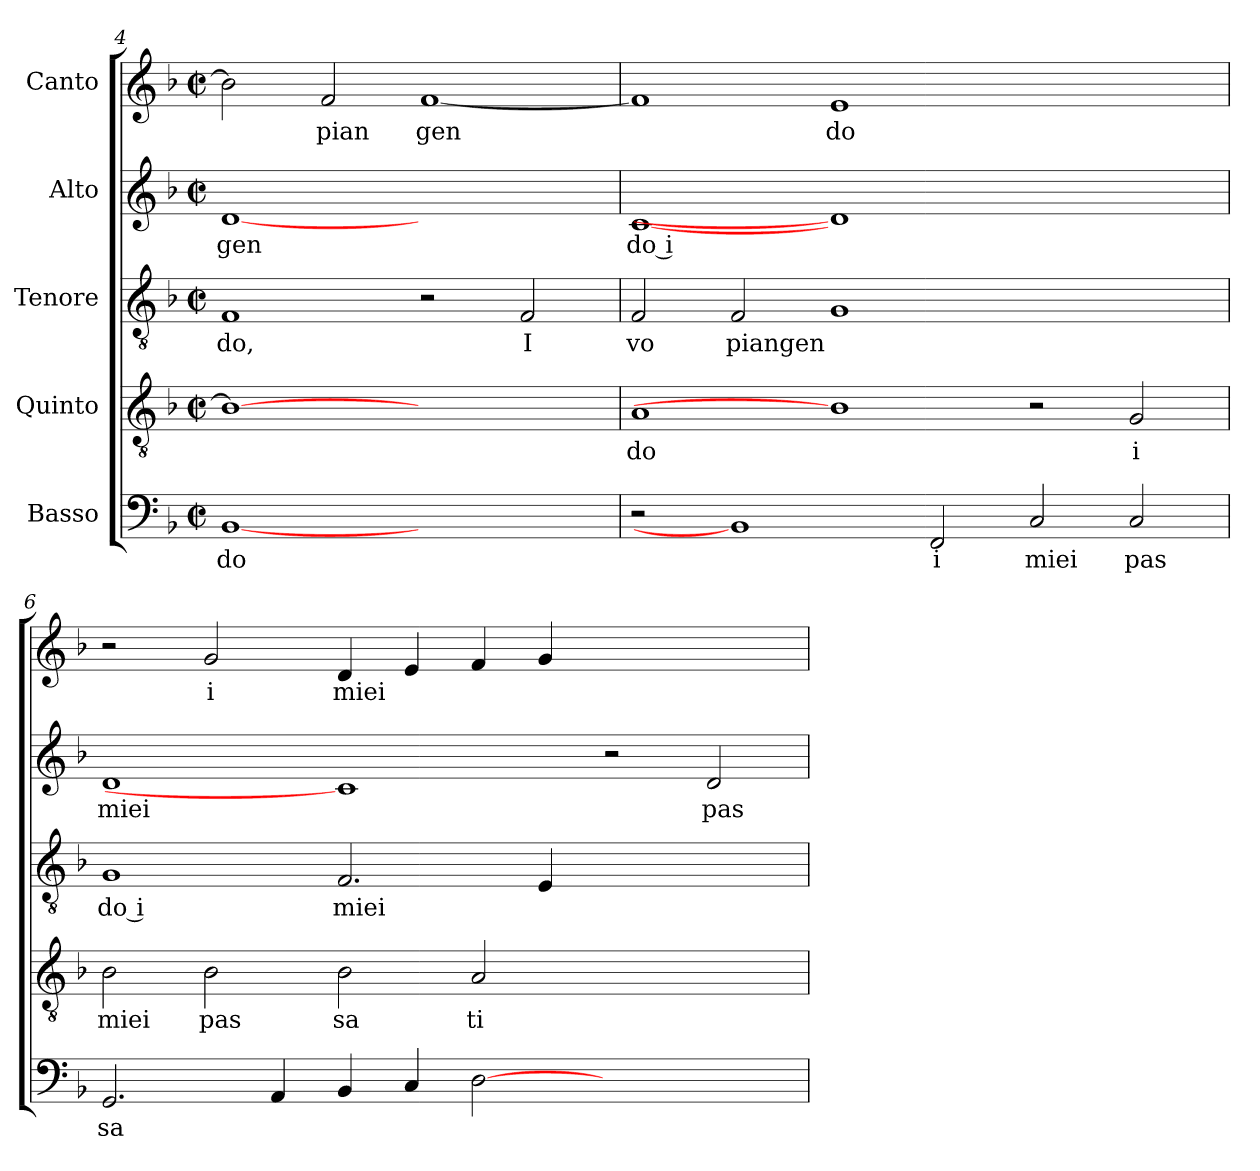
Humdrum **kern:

**kern	**text	**kern	**text	**kern	**text	**kern	**text	**kern	**text
*part5	*part5	*part4	*part4	*part3	*part3	*part2	*part2	*part1	*part1
*staff5	*staff5	*staff4	*staff4	*staff3	*staff3	*staff2	*staff2	*staff1	*staff1
*I"Basso	*	*I"Quinto	*	*I"Tenore	*	*I"Alto	*	*I"Canto	*
*clefF4	*	*clefGv2	*	*clefGv2	*	*clefG2	*	*clefG2	*
*k[b-]	*	*k[b-]	*	*k[b-]	*	*k[b-]	*	*k[b-]	*
*F:	*	*F:	*	*F:	*	*F:	*	*F:	*
*M2/2	*	*M2/2	*	*M2/2	*	*M2/2	*	*M2/2	*
*met(c|)	*	*met(c|)	*	*met(c|)	*	*met(c|)	*	*met(c|)	*
=4	=4	=4	=4	=4	=4	=4	=4	=4	=4
!	!LO:LY:b:cj	!	!	!	!LO:LY:b:cj	!	!LO:LY:b:cj	!	!
[1BB-	do	1B-_	.	1F	do,	[1d	gen	2b-\]	.
!	!	!	!	!	!	!	!	!	!LO:LY:b:cj
.	.	.	.	.	.	.	.	2f/	pian
!	!	!	!	!	!	!	!	!	!LO:LY:b
1ryy	.	1ryy	.	2r	.	1ryy	.	[<1f	gen
!	!	!	!	!	!LO:LY:b:cj	!	!	!	!
.	.	.	.	2F/	I	.	.	.	.
=5	=5	=5	=5	=5	=5	=5	=5	=5	=5
!	!	!	!LO:LY:b:cj	!	!LO:LY:b:cj	!	!LO:LY:b:rj	!	!
2r	.	1A	do	2F/	vo	(<[1c	do i	1f]	.
!	!	!	!	!	!LO:LY:b:cj	!	!	!	!
1BB-]	.	.	.	2F/)	piangen	.	.	.	.
!	!	!	!	!	!	!	!	!	!LO:LY:b:cj
.	.	1B-]	.	1G	.	1d]	.	1e	do
!	!LO:LY:b:cj	!	!	!	!	!	!	!	!
2FF/	i	.	.	.	.	.	.	.	.
!	!LO:LY:b:cj	!	!	!	!	!	!	!	!
2C/	miei	2r	.	1ryy	.	1ryy	.	1ryy	.
!	!LO:LY:b:cj	!	!LO:LY:b:cj	!	!	!	!	!	!
2C/	pas	2G/	i	.	.	.	.	.	.
=6	=6	=6	=6	=6	=6	=6	=6	=6	=6
!	!LO:LY:b:cj	!	!LO:LY:b:cj	!	!LO:LY:b:rj	!	!LO:LY:b:cj	!	!
2.GG/	sa	2B-\	miei	1G	do i	1d	miei	2r	.
!	!	!	!LO:LY:b:cj	!	!	!	!	!	!LO:LY:b:cj
.	.	2B-\	pas	.	.	.	.	2g/	i
4AA/	.	.	.	.	.	.	.	.	.
!	!	!	!LO:LY:b:cj	!	!LO:LY:b	!	!	!	!LO:LY:b
4BB-/	.	2B-\	sa	2.F/	miei	1c]	.	4d/	miei
4C/	.	.	.	.	.	.	.	4e/	.
!	!	!	!LO:LY:b:cj	!	!	!	!	!	!
[>2D\	.	2A/	ti	.	.	.	.	4f/	.
.	.	.	.	4E/	.	.	.	4g/	.
1ryy	.	1ryy	.	1ryy	.	2r	.	1ryy	.
!	!	!	!	!	!	!	!LO:LY:b:cj	!	!
.	.	.	.	.	.	2d/	pas	.	.
=	=	=	=	=	=	=	=	=	=
*-	*-	*-	*-	*-	*-	*-	*-	*-	*-
